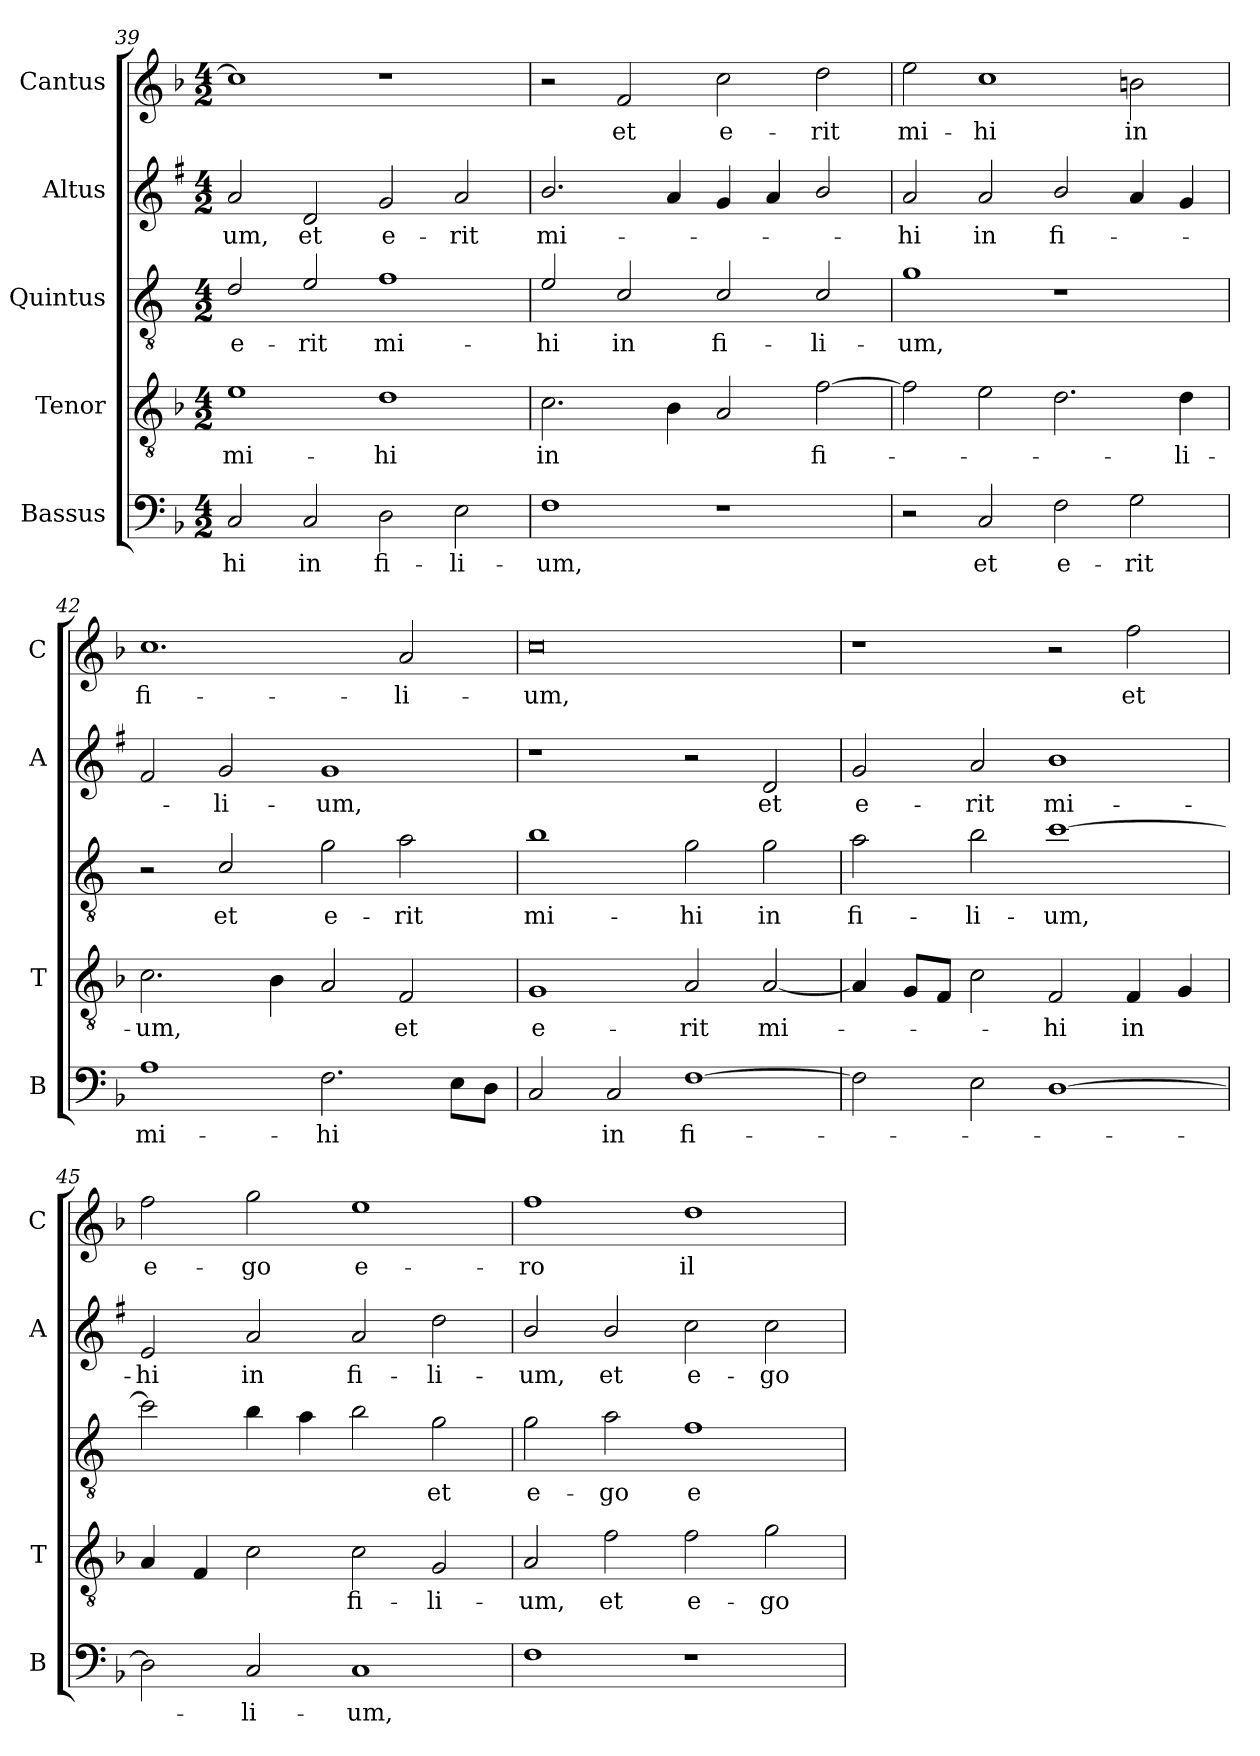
**kern	**text	**kern	**text	**kern	**text	**kern	**text	**kern	**text
*part5	*part5	*part4	*part4	*part3	*part3	*part2	*part2	*part1	*part1
*staff5	*staff5	*staff4	*staff4	*staff3	*staff3	*staff2	*staff2	*staff1	*staff1
*I"Bassus	*	*I"Tenor	*	*I"Quintus	*	*I"Altus	*	*I"Cantus	*
*I'B	*	*I'T	*	*	*	*I'A	*	*I'C	*
*clefF4	*	*clefGv2	*	*clefGv2	*	*clefG2	*	*clefG2	*
*	*	*	*	*ITrd4c7	*	*ITrd1c2	*	*	*
*k[b-]	*	*k[b-]	*	*k[b-]	*	*k[b-]	*	*k[b-]	*
*F:	*	*F:	*	*F:	*	*F:	*	*F:	*
*M4/2	*	*M4/2	*	*M4/2	*	*M4/2	*	*M4/2	*
=39	=39	=39	=39	=39	=39	=39	=39	=39	=39
!	!LO:LY:b	!	!LO:LY:b	!	!LO:LY:b	!	!LO:LY:b	!	!
2C/	-hi	1e	mi-	2G/	e-	2g/	-um,	1cc]	.
!	!LO:LY:b	!	!	!	!LO:LY:b	!	!LO:LY:b	!	!
2C/	in	.	.	2A/	-rit	2c/	et	.	.
!	!LO:LY:b	!	!LO:LY:b	!	!LO:LY:b	!	!LO:LY:b	!	!
2D\	fi-	1d	-hi	1B-	mi-	2f/	e-	1r	.
!	!LO:LY:b	!	!	!	!	!	!LO:LY:b	!	!
2E\	-li-	.	.	.	.	2g/	-rit	.	.
=40	=40	=40	=40	=40	=40	=40	=40	=40	=40
!	!LO:LY:b	!	!LO:LY:b	!	!LO:LY:b	!	!LO:LY:b	!	!
1F	-um,	2.c\	in	2A/	-hi	2.a/	mi-	2r	.
!	!	!	!	!	!LO:LY:b	!	!	!	!LO:LY:b
.	.	.	.	2F/	in	.	.	2f/	et
.	.	4B-\	.	.	.	4g/	.	.	.
!	!	!	!	!	!LO:LY:b	!	!	!	!LO:LY:b
1r	.	2A/	.	2F/	fi-	4f/	.	2cc\	e-
.	.	.	.	.	.	4g/	.	.	.
!	!	!	!LO:LY:b	!	!LO:LY:b	!	!	!	!LO:LY:b
.	.	[2f\	fi-	2F/	-li-	2a/	.	2dd\	-rit
=41	=41	=41	=41	=41	=41	=41	=41	=41	=41
!	!	!	!	!	!LO:LY:b	!	!LO:LY:b	!	!LO:LY:b
2r	.	2f\]	.	1c	-um,	2g/	-hi	2ee\	mi-
!	!LO:LY:b	!	!	!	!	!	!LO:LY:b	!	!LO:LY:b
2C/	et	2e\	.	.	.	2g/	in	1cc	-hi
!	!LO:LY:b	!	!	!	!	!	!LO:LY:b	!	!
2F\	e-	2.d\	.	1r	.	2a/	fi-	.	.
!	!LO:LY:b	!	!	!	!	!	!	!	!LO:LY:b
2G\	-rit	.	.	.	.	4g/	.	2bn\	in
!	!	!	!LO:LY:b	!	!	!	!	!	!
.	.	4d\	-li-	.	.	4f/	.	.	.
!!LO:LB:g=z
=42	=42	=42	=42	=42	=42	=42	=42	=42	=42
!	!LO:LY:b	!	!LO:LY:b	!	!	!	!	!	!LO:LY:b
1A	mi-	2.c\	-um,	2r	.	2e/	.	1.cc	fi-
!	!	!	!	!	!LO:LY:b	!	!LO:LY:b	!	!
.	.	.	.	2F/	et	2f/	-li-	.	.
.	.	4B-\	.	.	.	.	.	.	.
!	!LO:LY:b	!	!	!	!LO:LY:b	!	!LO:LY:b	!	!
2.F\	-hi	2A/	.	2c\	e-	1f	-um,	.	.
!	!	!	!LO:LY:b	!	!LO:LY:b	!	!	!	!LO:LY:b
.	.	2F/	et	2d\	-rit	.	.	2a/	-li-
8E\L	.	.	.	.	.	.	.	.	.
8D\J	.	.	.	.	.	.	.	.	.
=43	=43	=43	=43	=43	=43	=43	=43	=43	=43
!	!	!	!LO:LY:b	!	!LO:LY:b	!	!	!	!LO:LY:b
2C/	.	1G	e-	1e	mi-	1r	.	0cc	-um,
!	!LO:LY:b	!	!	!	!	!	!	!	!
2C/	in	.	.	.	.	.	.	.	.
!	!LO:LY:b	!	!LO:LY:b	!	!LO:LY:b	!	!	!	!
[1F	fi-	2A/	-rit	2c\	-hi	2r	.	.	.
!	!	!	!LO:LY:b	!	!LO:LY:b	!	!LO:LY:b	!	!
.	.	[2A/	mi-	2c\	in	2c/	et	.	.
=44	=44	=44	=44	=44	=44	=44	=44	=44	=44
!	!	!	!	!	!LO:LY:b	!	!LO:LY:b	!	!
2F\]	.	4A/]	.	2d\	fi-	2f/	e-	1r	.
.	.	8G/L	.	.	.	.	.	.	.
.	.	8F/J	.	.	.	.	.	.	.
!	!	!	!	!	!LO:LY:b	!	!LO:LY:b	!	!
2E\	.	2c\	.	2e\	-li-	2g/	-rit	.	.
!	!	!	!LO:LY:b	!	!LO:LY:b	!	!LO:LY:b	!	!
[1D	.	2F/	-hi	[1f	-um,	1a	mi-	2r	.
!	!	!	!LO:LY:b	!	!	!	!	!	!LO:LY:b
.	.	4F/	in	.	.	.	.	2ff\	et
.	.	4G/	.	.	.	.	.	.	.
=45	=45	=45	=45	=45	=45	=45	=45	=45	=45
!	!	!	!	!	!	!	!LO:LY:b	!	!LO:LY:b
2D\]	.	4A/	.	2f\]	.	2d/	-hi	2ff\	e-
.	.	4F/	.	.	.	.	.	.	.
!	!LO:LY:b	!	!	!	!	!	!LO:LY:b	!	!LO:LY:b
2C/	-li-	2c\	.	4e\	.	2g/	in	2gg\	-go
.	.	.	.	4d\	.	.	.	.	.
!	!LO:LY:b	!	!LO:LY:b	!	!	!	!LO:LY:b	!	!LO:LY:b
1C	-um,	2c\	fi-	2e\	.	2g/	fi-	1ee	e-
!	!	!	!LO:LY:b	!	!LO:LY:b	!	!LO:LY:b	!	!
.	.	2G/	-li-	2c\	et	2cc\	-li-	.	.
=46	=46	=46	=46	=46	=46	=46	=46	=46	=46
!	!	!	!LO:LY:b	!	!LO:LY:b	!	!LO:LY:b	!	!LO:LY:b
1F	.	2A/	-um,	2c\	e-	2a/	-um,	1ff	-ro
!	!	!	!LO:LY:b	!	!LO:LY:b	!	!LO:LY:b	!	!
.	.	2f\	et	2d\	-go	2a/	et	.	.
!	!	!	!LO:LY:b	!	!LO:LY:b	!	!LO:LY:b	!	!LO:LY:b
1r	.	2f\	e-	1B-	e-	2b-\	e-	1dd	il-
!	!	!	!LO:LY:b	!	!	!	!LO:LY:b	!	!
.	.	2g\	-go	.	.	2b-\	-go	.	.
=	=	=	=	=	=	=	=	=	=
*-	*-	*-	*-	*-	*-	*-	*-	*-	*-
